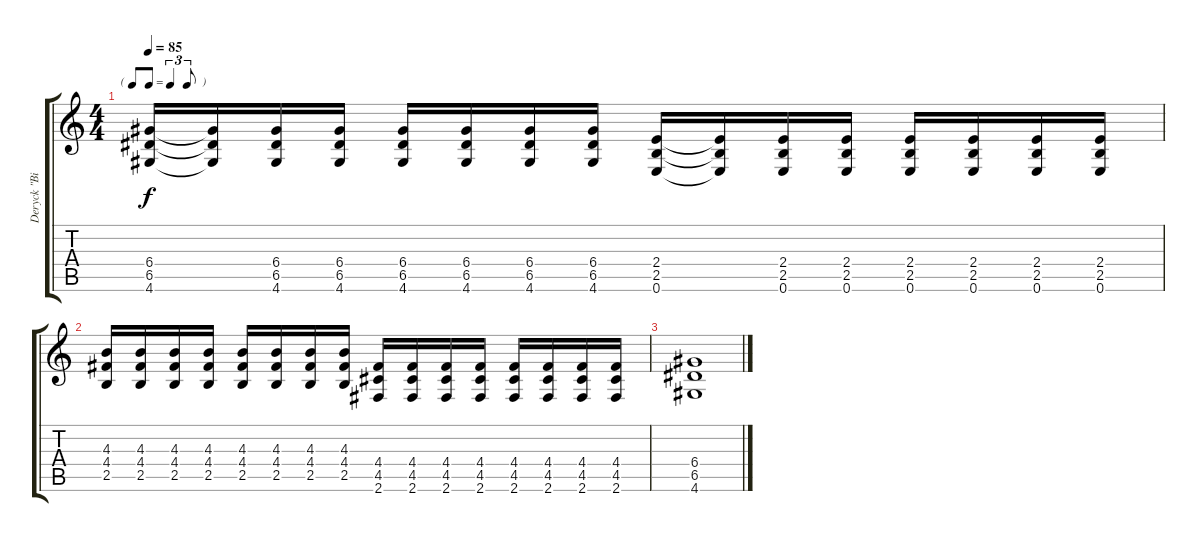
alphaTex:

\track ("Deryck \"Bizzy D\" Whibley" "Deryck \"Bi") {instrument distortionguitar}
\staff {score tabs}
\tuning (E4 B3 G3 D3 A2 E2) {hide}
\ts (4 4)
\tf triplet8th
\tempo 85
\clef g2
\ks c
(6.4 6.5 4.6).16{dy f} (6.4{t} 6.5{t} 4.6{t}).16 (6.4 6.5 4.6).16 (6.4 6.5 4.6).16 (6.4 6.5 4.6).16 (6.4 6.5 4.6).16 (6.4 6.5 4.6).16 (6.4 6.5 4.6).16 (2.4 2.5 0.6).16 (2.4{t} 2.5{t} 0.6{t}).16 (2.4 2.5 0.6).16 (2.4 2.5 0.6).16 (2.4 2.5 0.6).16 (2.4 2.5 0.6).16 (2.4 2.5 0.6).16 (2.4 2.5 0.6).16 |
(4.3 4.4 2.5).16 (4.3 4.4 2.5).16 (4.3 4.4 2.5).16 (4.3 4.4 2.5).16 (4.3 4.4 2.5).16 (4.3 4.4 2.5).16 (4.3 4.4 2.5).16 (4.3 4.4 2.5).16 (4.4 4.5 2.6).16 (4.4 4.5 2.6).16 (4.4 4.5 2.6).16 (4.4 4.5 2.6).16 (4.4 4.5 2.6).16 (4.4 4.5 2.6).16 (4.4 4.5 2.6).16 (4.4 4.5 2.6).16 |
(6.4 6.5 4.6).1{volume 0}
